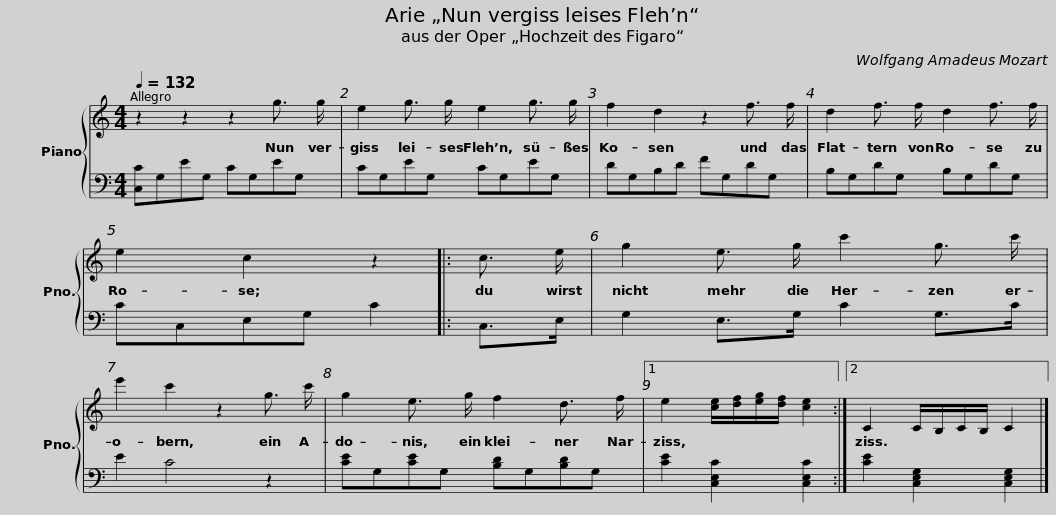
X:1
%%score { 1 | 2 }
L:1/8
Q:1/4=132
M:4/4
I:linebreak $
K:C
V:1 treble
V:2 bass
V:1
 z2 z2 z2 g3/2 g/ | e2 g3/2 g/ e2 g3/2 g/ | f2 d2 z2 f3/2 f/ | d2 f3/2 f/ d2 f3/2 f/ | e2 c2 z2 |:$ %5
 c3/2 e/ | g2 e3/2 g/ c'2 g3/2 c'/ | e'2 c'2 z2 g3/2 c'/ | g2 e3/2 g/ f2 d3/2 f/ |1 e2 [ce]/[df]/[eg]/[df]/ [ce]2 :|2$ %10
 C2 C/B,/C/B,/ C2 |] %11
V:2
 [C,C]G,EG, CG,EG, | CG,EG, CG,EG, | DG,B,D FG,DG, | B,G,DG, B,G,DG, | CC,E,G, C2 |:$ %5
 C,>E, | G,2 E,>G, C2 G,>C | E2 C4 z2 | [CE]G,[CE]G, [B,D]G,[B,D]G, |1 [CE]2 [C,E,C]2 [C,E,C]2 :|2$ %10
 [CE]2 [C,E,G,]2 [C,E,G,]2 |] %11
